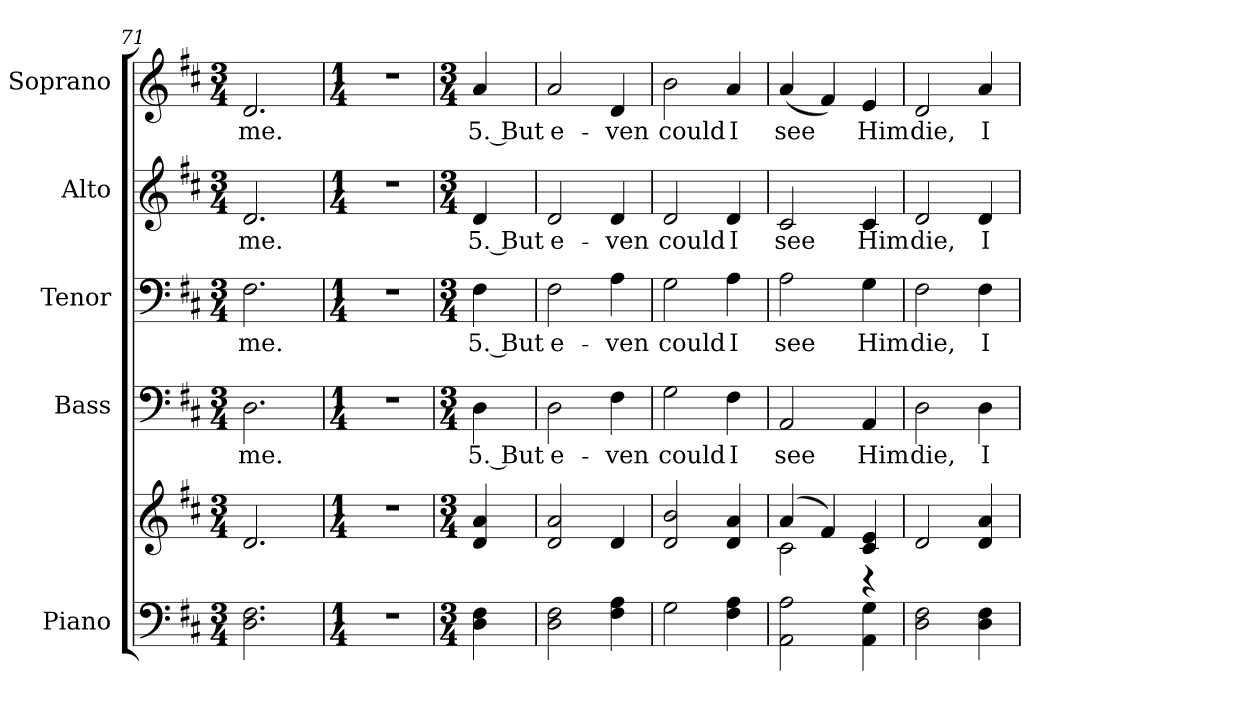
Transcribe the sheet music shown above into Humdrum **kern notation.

**kern	**kern	**kern	**text	**kern	**text	**kern	**text	**kern	**text
*part5	*part5	*part4	*part4	*part3	*part3	*part2	*part2	*part1	*part1
*staff6	*staff5	*staff4	*staff4	*staff3	*staff3	*staff2	*staff2	*staff1	*staff1
*I"Piano	*	*I"Bass	*	*I"Tenor	*	*I"Alto	*	*I"Soprano	*
*I'Pno.	*	*I'B.	*	*I'T.	*	*I'A.	*	*I'S.	*
*clefF4	*clefG2	*clefF4	*	*clefF4	*	*clefG2	*	*clefG2	*
*k[f#c#]	*k[f#c#]	*k[f#c#]	*	*k[f#c#]	*	*k[f#c#]	*	*k[f#c#]	*
*D:	*D:	*D:	*	*D:	*	*D:	*	*D:	*
*M3/4	*M3/4	*M3/4	*	*M3/4	*	*M3/4	*	*M3/4	*
=71	=71	=71	=71	=71	=71	=71	=71	=71	=71
!	!	!	!LO:LY:b:color=#000000	!	!	!	!	!	!
!	!	!	!	!	!LO:LY:b:color=#000000	!	!	!	!
!	!	!	!	!	!	!	!LO:LY:b:color=#000000	!	!
!	!	!	!	!	!	!	!	!	!LO:LY:b:color=#000000
2.Di\ 2.F#i	2.di/	2.Di\	me.	2.F#i\	me.	2.di/	me.	2.di/	me.
!!LO:PB:g=z
=72	=72	=72	=72	=72	=72	=72	=72	=72	=72
*M1/4	*M1/4	*M1/4	*	*M1/4	*	*M1/4	*	*M1/4	*
!LO:N:vis=1	!LO:N:vis=1	!LO:N:vis=1	!	!LO:N:vis=1	!	!LO:N:vis=1	!	!LO:N:vis=1	!
4r	4r	4r	.	4r	.	4r	.	4r	.
=73	=73	=73	=73	=73	=73	=73	=73	=73	=73
*M3/4	*M3/4	*M3/4	*	*M3/4	*	*M3/4	*	*M3/4	*
!	!	!	!LO:LY:b:color=#000000	!	!	!	!	!	!
!	!	!	!	!	!LO:LY:b:color=#000000	!	!	!	!
!	!	!	!	!	!	!	!LO:LY:b:color=#000000	!	!
!	!	!	!	!	!	!	!	!	!LO:LY:b:color=#000000
4Di\ 4F#i	4di/ 4ai	4Di\	5. But	4F#i\	5. But	4di/	5. But	4ai/	5. But
!!LO:PB:g=z
=74	=74	=74	=74	=74	=74	=74	=74	=74	=74
!	!	!	!LO:LY:b:color=#000000	!	!	!	!	!	!
!	!	!	!	!	!LO:LY:b:color=#000000	!	!	!	!
!	!	!	!	!	!	!	!LO:LY:b:color=#000000	!	!
!	!	!	!	!	!	!	!	!	!LO:LY:b:color=#000000
2Di\ 2F#i	2di/ 2ai	2Di\	e-	2F#i\	e-	2di/	e-	2ai/	e-
!	!	!	!LO:LY:b:color=#000000	!	!	!	!	!	!
!	!	!	!	!	!LO:LY:b:color=#000000	!	!	!	!
!	!	!	!	!	!	!	!LO:LY:b:color=#000000	!	!
!	!	!	!	!	!	!	!	!	!LO:LY:b:color=#000000
4F#i\ 4Ai	4di/	4F#i\	-ven	4Ai\	-ven	4di/	-ven	4di/	-ven
=75	=75	=75	=75	=75	=75	=75	=75	=75	=75
!	!	!	!LO:LY:b:color=#000000	!	!	!	!	!	!
!	!	!	!	!	!LO:LY:b:color=#000000	!	!	!	!
!	!	!	!	!	!	!	!LO:LY:b:color=#000000	!	!
!	!	!	!	!	!	!	!	!	!LO:LY:b:color=#000000
2Gi\	2di/ 2bi	2Gi\	could	2Gi\	could	2di/	could	2bi\	could
!	!	!	!LO:LY:b:color=#000000	!	!	!	!	!	!
!	!	!	!	!	!LO:LY:b:color=#000000	!	!	!	!
!	!	!	!	!	!	!	!LO:LY:b:color=#000000	!	!
!	!	!	!	!	!	!	!	!	!LO:LY:b:color=#000000
4F#i\ 4Ai	4di/ 4ai	4F#i\	I	4Ai\	I	4di/	I	4ai/	I
!!LO:PB:g=z
=76	=76	=76	=76	=76	=76	=76	=76	=76	=76
*	*^	*	*	*	*	*	*	*	*
!	!	!	!	!LO:LY:b:color=#000000	!	!	!	!	!	!
!	!	!	!	!	!	!LO:LY:b:color=#000000	!	!	!	!
!	!	!	!	!	!	!	!	!LO:LY:b:color=#000000	!	!
!	!	!	!	!	!	!	!	!	!	!LO:LY:b:color=#000000
2AAi\ 2Ai	(4ai/	2c#i\	2AAi/	see	2Ai\	see	2c#i/	see	(4ai/	see
.	4f#i/)	.	.	.	.	.	.	.	4f#i/)	.
!	!	!	!	!LO:LY:b:color=#000000	!	!	!	!	!	!
!	!	!	!	!	!	!LO:LY:b:color=#000000	!	!	!	!
!	!	!	!	!	!	!	!	!LO:LY:b:color=#000000	!	!
!	!	!	!	!	!	!	!	!	!	!LO:LY:b:color=#000000
4AAi\ 4Gi	4c#i/ 4ei	4r	4AAi/	Him	4Gi\	Him	4c#i/	Him	4ei/	Him
*	*v	*v	*	*	*	*	*	*	*	*
=77	=77	=77	=77	=77	=77	=77	=77	=77	=77
*	*^	*	*	*	*	*	*	*	*
!	!	!	!	!LO:LY:b:color=#000000	!	!	!	!	!	!
*	*v	*v	*	*	*	*	*	*	*	*
*	*^	*	*	*	*	*	*	*	*
!	!	!	!	!	!	!LO:LY:b:color=#000000	!	!	!	!
*	*v	*v	*	*	*	*	*	*	*	*
*	*^	*	*	*	*	*	*	*	*
!	!	!	!	!	!	!	!	!LO:LY:b:color=#000000	!	!
*	*v	*v	*	*	*	*	*	*	*	*
*	*^	*	*	*	*	*	*	*	*
!	!	!	!	!	!	!	!	!	!	!LO:LY:b:color=#000000
*	*v	*v	*	*	*	*	*	*	*	*
2Di\ 2F#i	2di/	2Di\	die,	2F#i\	die,	2di/	die,	2di/	die,
!	!	!	!LO:LY:b:color=#000000	!	!	!	!	!	!
!	!	!	!	!	!LO:LY:b:color=#000000	!	!	!	!
!	!	!	!	!	!	!	!LO:LY:b:color=#000000	!	!
!	!	!	!	!	!	!	!	!	!LO:LY:b:color=#000000
4Di\ 4F#i	4di/ 4ai	4Di\	I	4F#i\	I	4di/	I	4ai/	I
=	=	=	=	=	=	=	=	=	=
*-	*-	*-	*-	*-	*-	*-	*-	*-	*-
